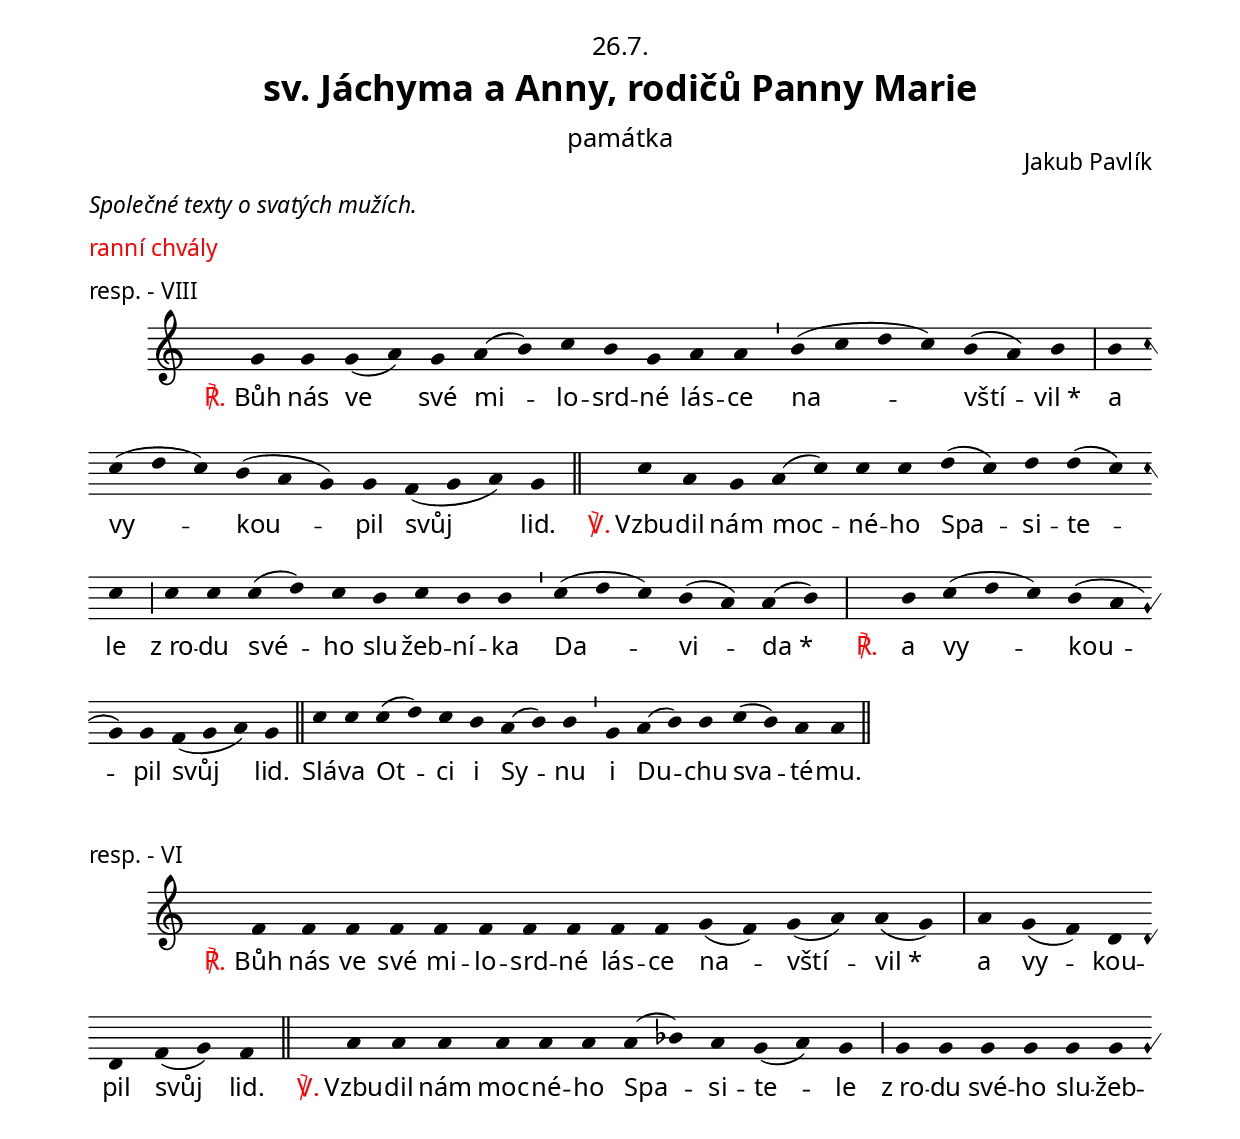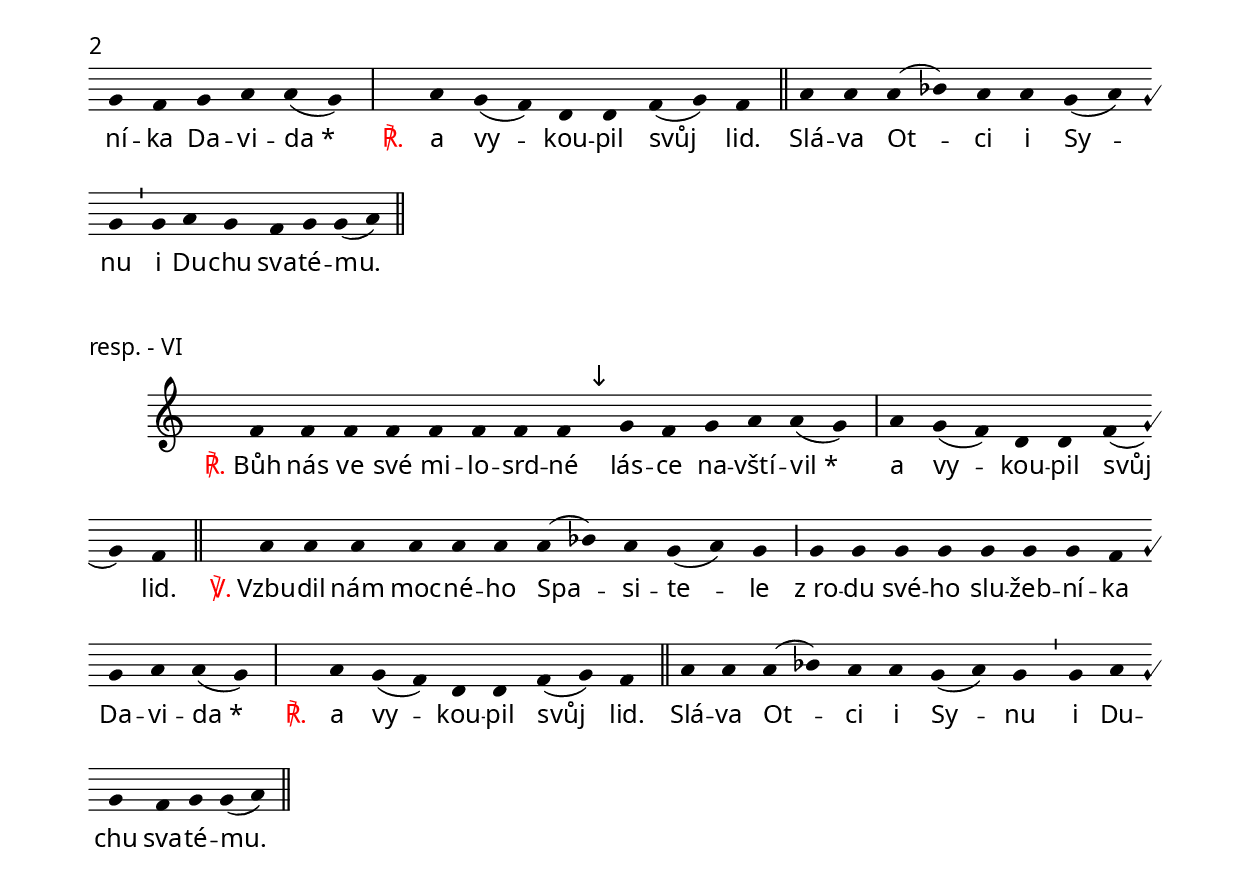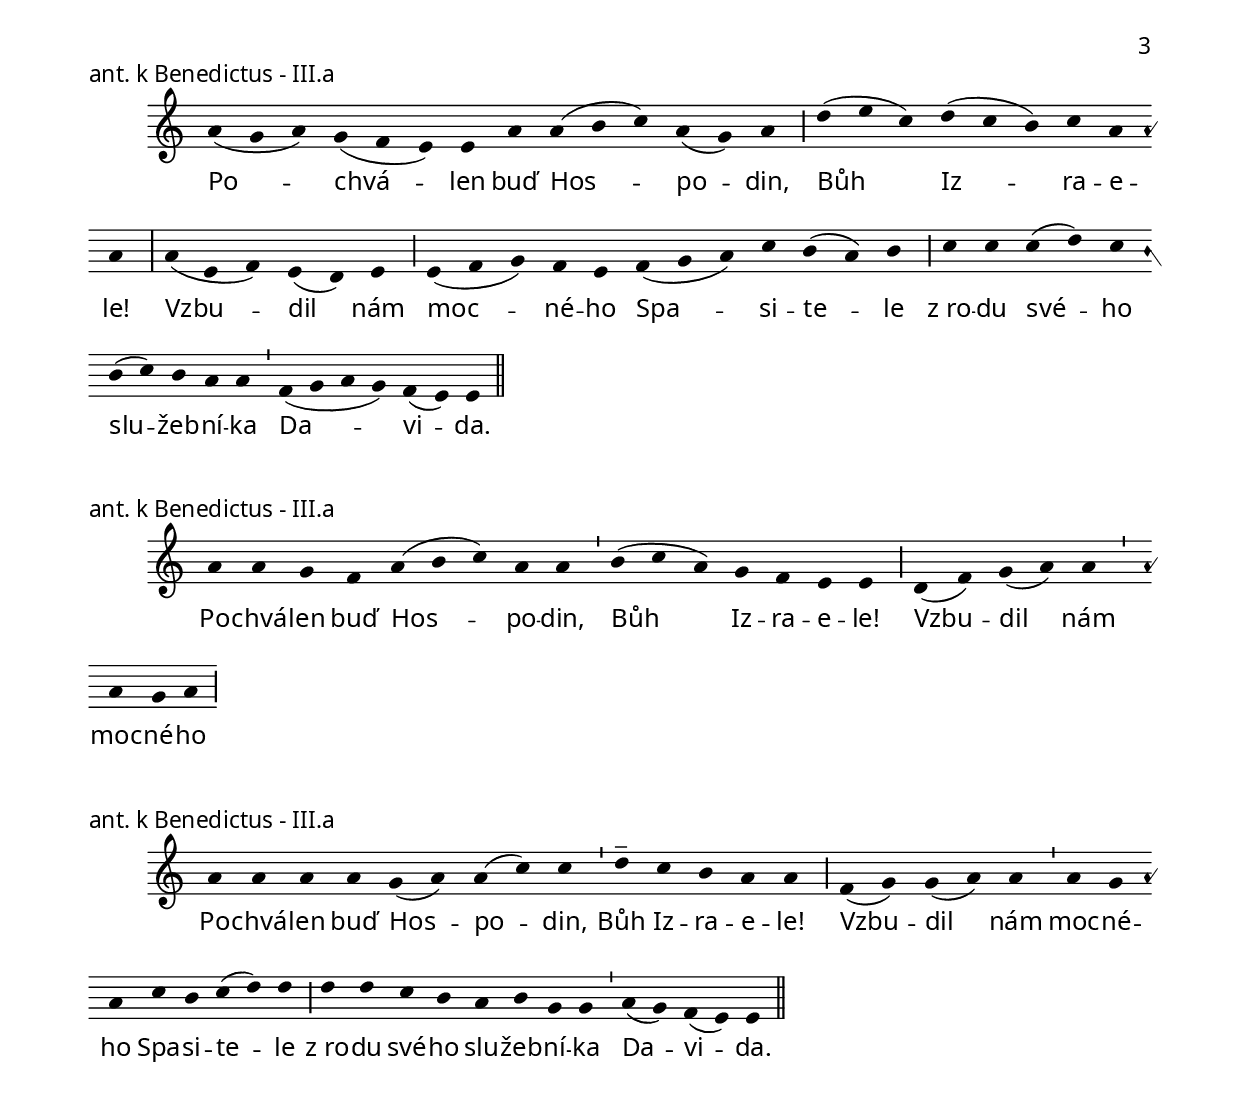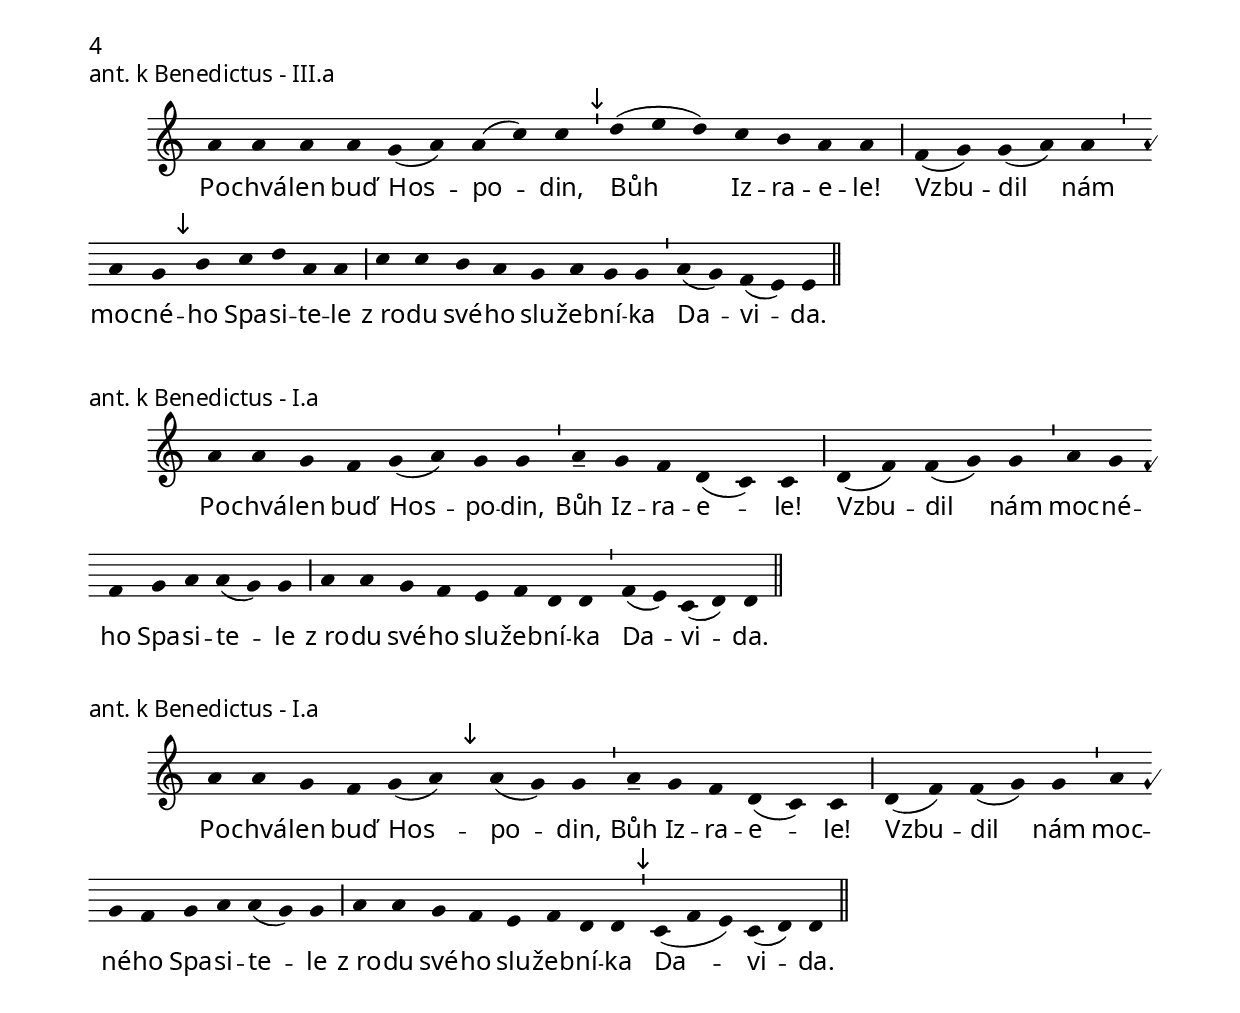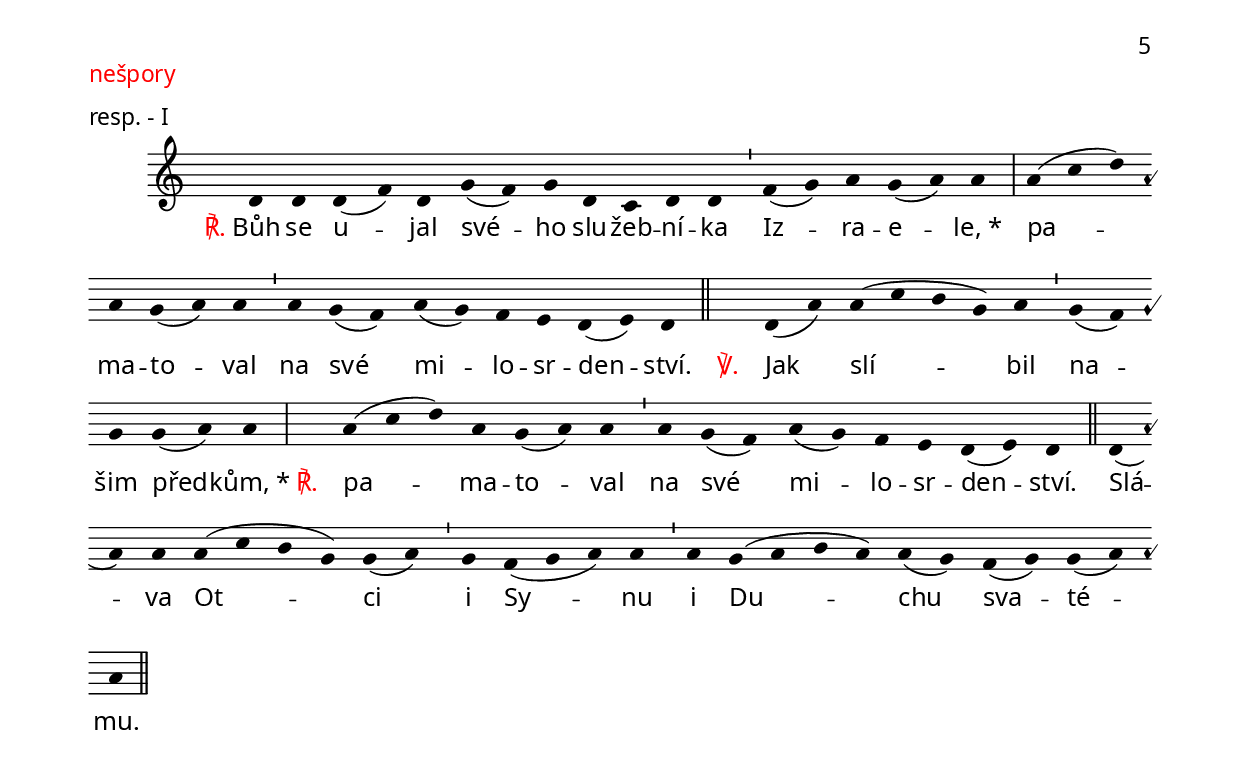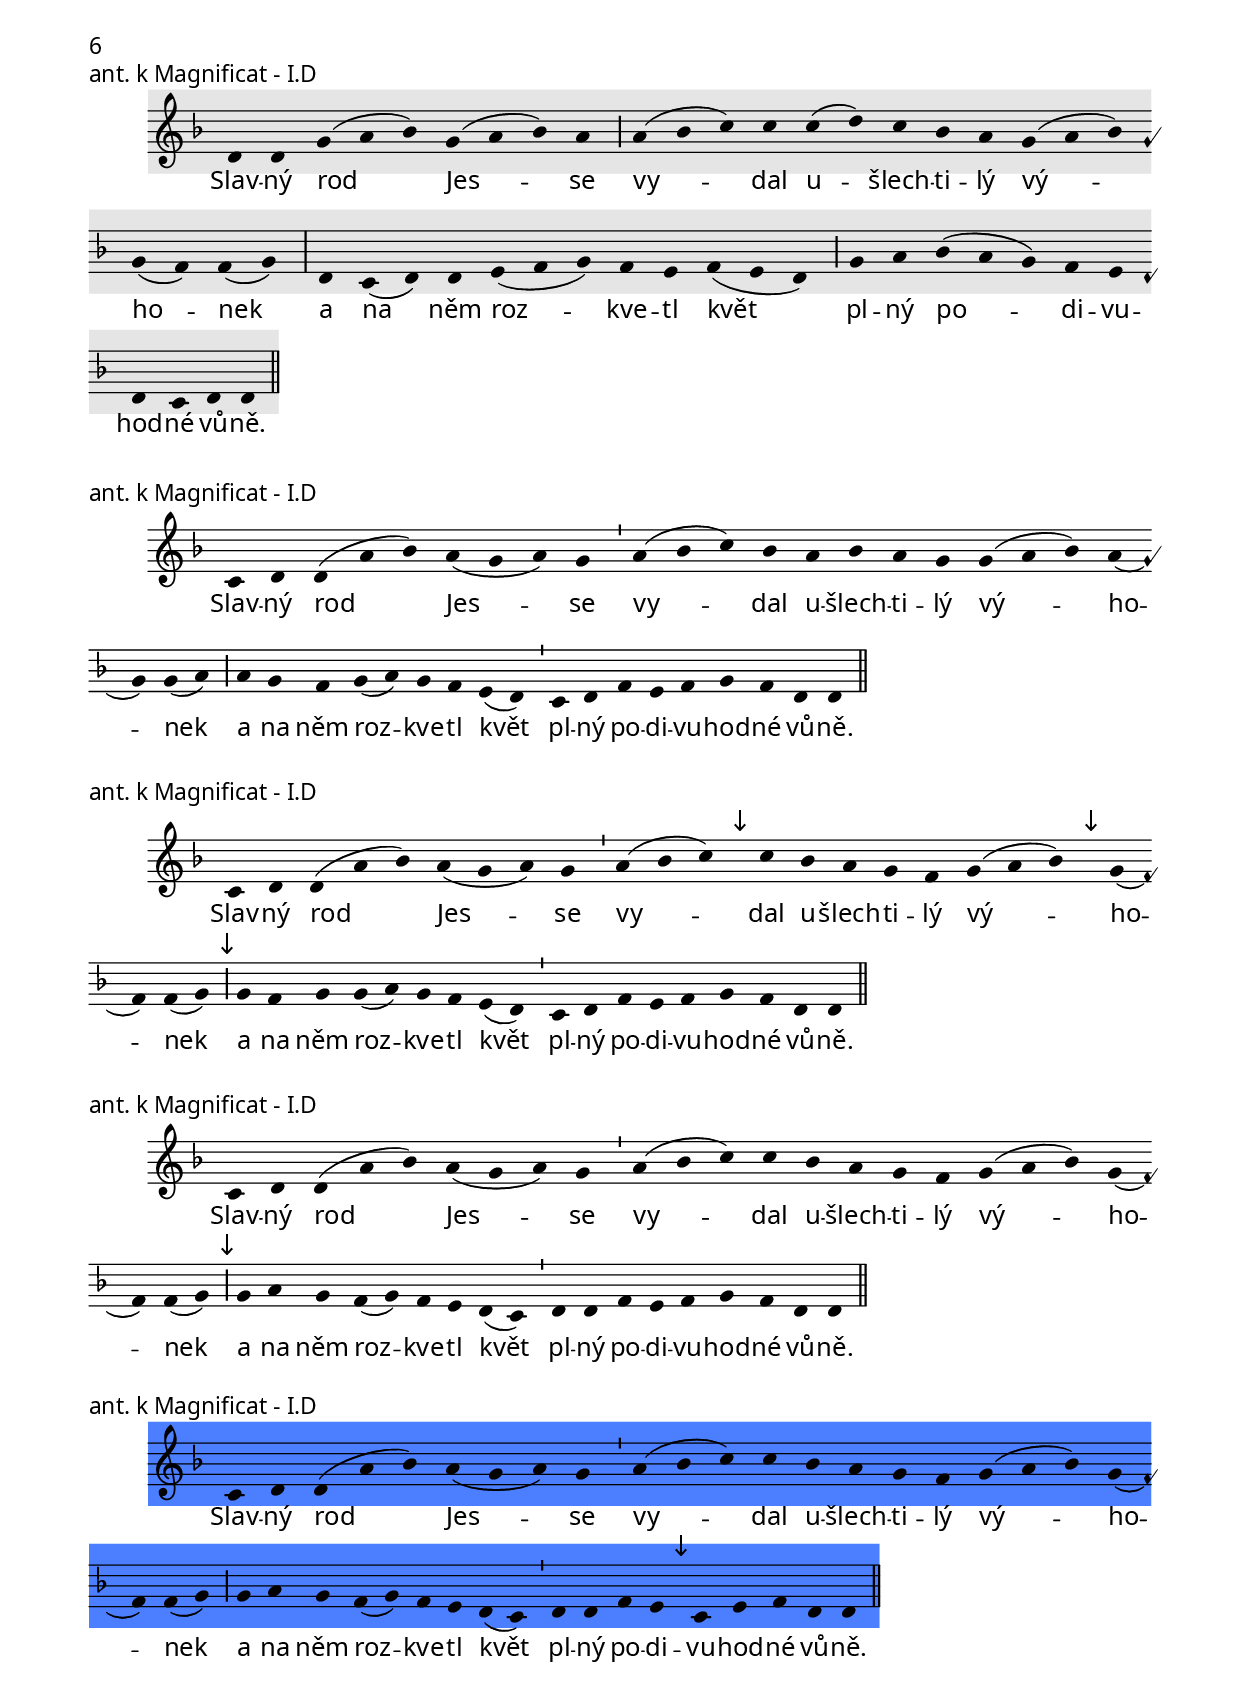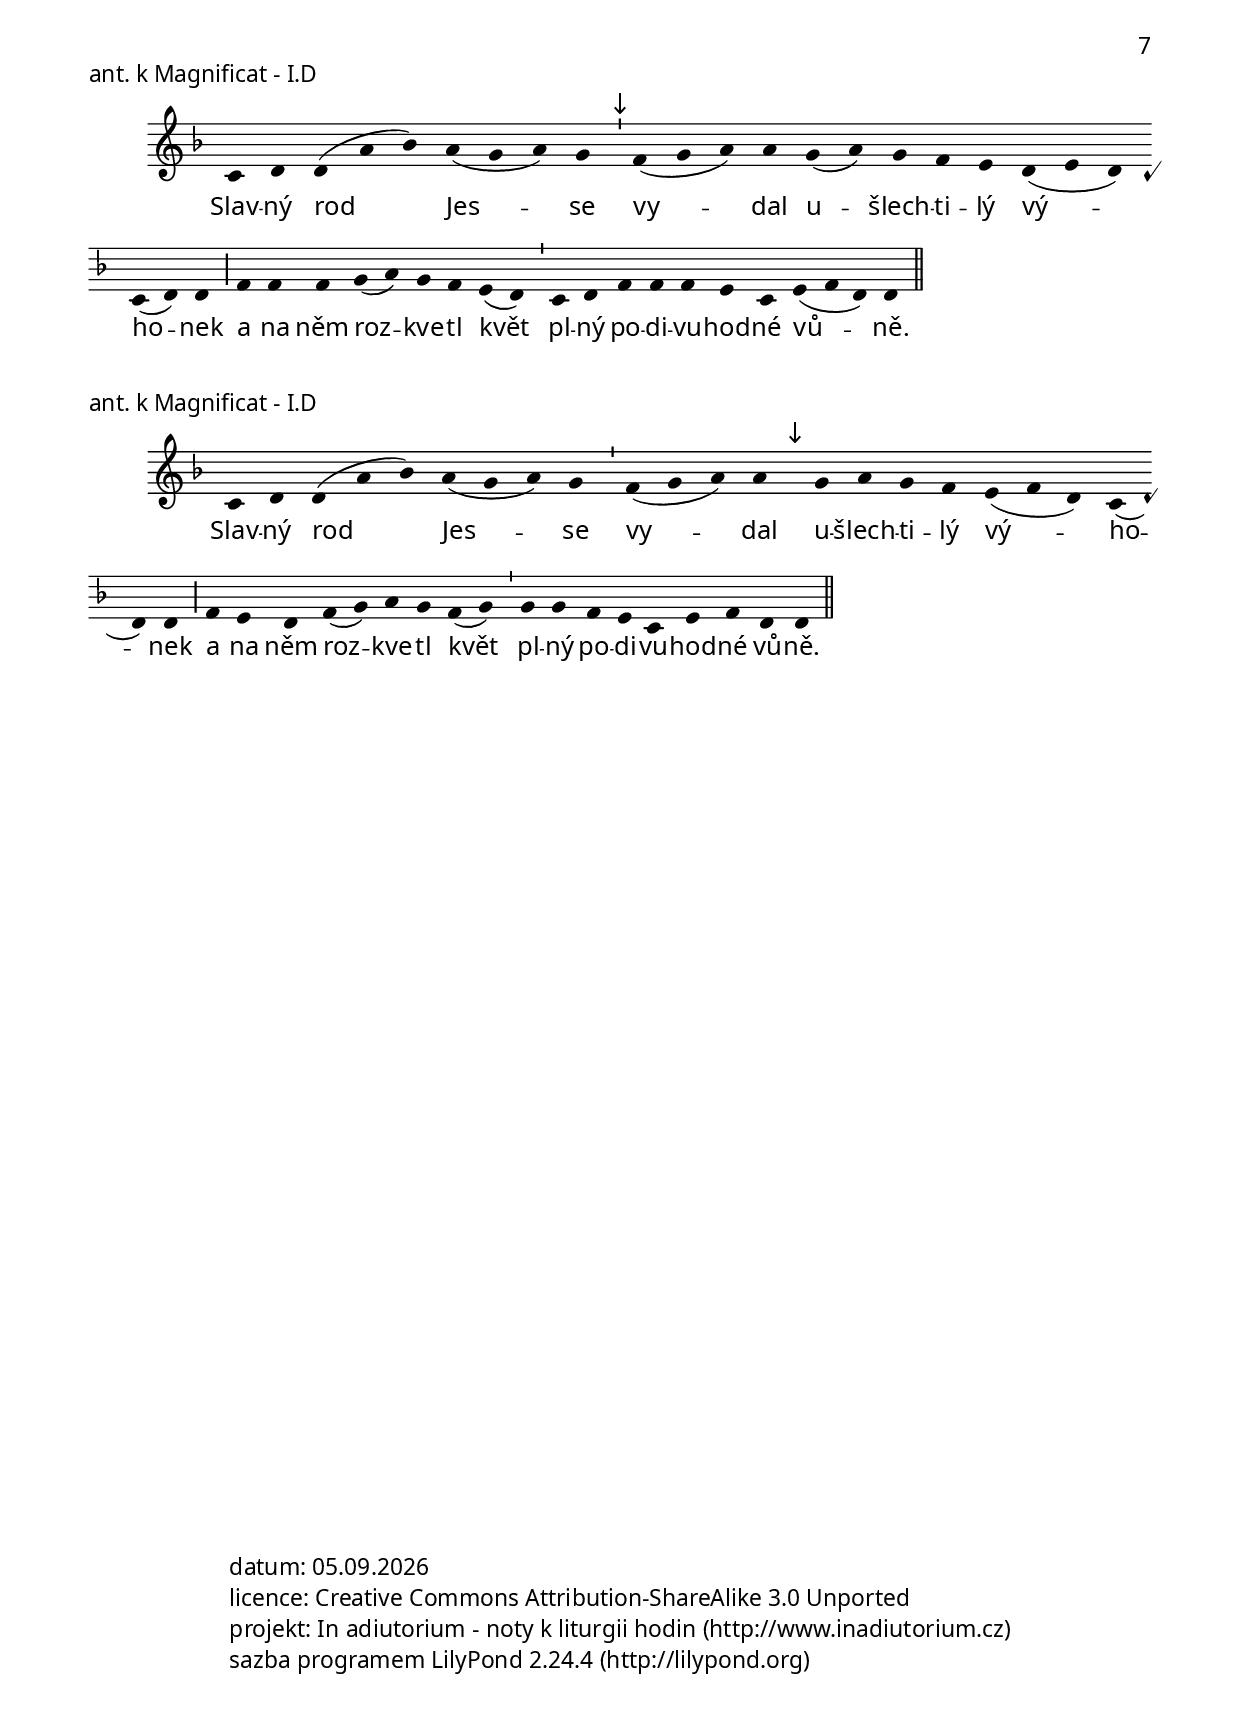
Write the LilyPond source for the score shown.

\version "2.15.40"

\include "../spolecne.ly"
\include "../dilyresponsorii.ly"

\header {
  title = \markup\titleSvatek
            "sv. Jáchyma a Anny, rodičů Panny Marie"
            památka
            26.7.
  composer = "Jakub Pavlík"
}

\markup\communia #'(#:muz)

\markup {\nadpisHodinka {"ranní chvály"}}

\score {
  \relative c'' {
    \choralniRezim

    % R
    \neviditelna g
    g4 g g( a) g a( b) c b g a a \barMin b( c d c) b( a) b \barMax
    b c( d c) b( a g) g f( g a) g \barFinalis
    % V
    \neviditelna c
    c4 a g a( c) c c d( c) d d( c) c \barMaior
    c c c( d) c b c b b \barMin c( d c) b( a) a( b) \barMax
    % R
    \neviditelna a
    b c( d c) b( a g) g f( g a) g \barFinalis
    % Slava
    c c c( d) c b a( b) b \barMin g a( b) b c( b) a a \barFinalis
  }
  \addlyrics {
    \Response Bůh nás ve své mi -- lo -- srd -- né lás -- ce na -- vští -- vil_*
    a vy -- kou -- pil svůj lid.
    \Verse Vzbu -- dil nám moc -- né -- ho Spa -- si -- te -- le
    z_ro -- du své -- ho slu -- žeb -- ní -- ka Da -- vi -- da_*
    \Response a vy -- kou -- pil svůj lid.
    \textRespDoxologie
  }
  \header {
    quid = "resp."
    modus = "VIII"
    id = "rch-r"
    piece = \markup {\sestavTitulekResp}
  }
}

\score {
  \relative c' {
    \choralniRezim

    % R
    \neviditelna f
    f4 f f f f f f f f f g( f) g( a) a( g) \barMax
    a g( f) d d f( g) f \barFinalis
    % V
    \neviditelna a
    a4 a a a a a a( bes) a g( a) g \barMaior
    g g g g g g g f g a a( g) \barMax
    % R
    \neviditelna a
    a g( f) d d f( g) f \barFinalis
    % Slava
    \respVIdoxologie \barFinalis
  }
  \addlyrics {
    \Response Bůh nás ve své mi -- lo -- srd -- né lás -- ce na -- vští -- vil_*
    a vy -- kou -- pil svůj lid.
    \Verse Vzbu -- dil nám moc -- né -- ho Spa -- si -- te -- le
    z_ro -- du své -- ho slu -- žeb -- ní -- ka Da -- vi -- da_*
    \Response a vy -- kou -- pil svůj lid.
    \textRespDoxologie
  }
  \header {
    quid = "resp."
    modus = "VI"
    id = "rch-r"
    piece = \markup {\sestavTitulekResp}
  }
}

\score {
  \relative c' {
    \choralniRezim

    % R
    \neviditelna f
    f4 f f f f f f f \mark\sipka g f g a a( g) \barMax
    a g( f) d d f( g) f \barFinalis
    % V
    \neviditelna a
    a4 a a a a a a( bes) a g( a) g \barMaior
    g g g g g g g f g a a( g) \barMax
    % R
    \neviditelna a
    a g( f) d d f( g) f \barFinalis
    % Slava
    \respVIdoxologie \barFinalis
  }
  \addlyrics {
    \Response Bůh nás ve své mi -- lo -- srd -- né lás -- ce na -- vští -- vil_*
    a vy -- kou -- pil svůj lid.
    \Verse Vzbu -- dil nám moc -- né -- ho Spa -- si -- te -- le
    z_ro -- du své -- ho slu -- žeb -- ní -- ka Da -- vi -- da_*
    \Response a vy -- kou -- pil svůj lid.
    \textRespDoxologie
  }
  \header {
    quid = "resp."
    modus = "VI"
    id = "rch-r"
    piece = \markup {\sestavTitulekResp}
  }
}

\pageBreak

\score {
  \relative c'' {
    \choralniRezim
    a4( g a) g( f e) e a a( b c) a( g) a \barMaior
    d( e c) d( c b) c a a \barMax
    a( e f) e( d) e \barMaior e( f g) f e f( g a) c b( a) b \barMaior
    c c c( d) c b( c) b a a \barMin f( g a g) f( e) e \barFinalis
  }
  \addlyrics {
    Po -- chvá -- len buď Hos -- po -- din, Bůh Iz -- ra -- e -- le!
    Vzbu -- dil nám moc -- né -- ho Spa -- si -- te -- le
    z_ro -- du své -- ho slu -- žeb -- ní -- ka Da -- vi -- da.
  }
  \header {
    quid = "ant. k Benedictus"
    modus = "III"
    differentia = "a"
    psalmus = ""
    id = "rch-aben"
    piece = \markup {\sestavTitulekBezZalmu}
  }
}

\score {
  \relative c'' {
    \choralniRezim
    a4 a g f a( b c) a a \barMin
    b( c a) g f e e \barMaior
    d( f) g( a) a \barMin a g a  \barMaior
  }
  \addlyrics {
    Po -- chvá -- len buď Hos -- po -- din, Bůh Iz -- ra -- e -- le!
    Vzbu -- dil nám moc -- né -- ho Spa -- si -- te -- le
    z_ro -- du své -- ho slu -- žeb -- ní -- ka Da -- vi -- da.
  }
  \header {
    quid = "ant. k Benedictus"
    modus = "III"
    differentia = "a"
    psalmus = ""
    id = "rch-aben"
    piece = \markup {\sestavTitulekBezZalmu}
  }
}

\score {
  \relative c'' {
    \choralniRezim
    a4 a a a g( a) a( c) c \barMin
    d-- c b a a \barMaior
    f( g) g( a) a \barMin
    a g a c b c( d) d \barMaior
    d d c b a b g g \barMin
    a( g) f( e) e \barFinalis
  }
  \addlyrics {
    Po -- chvá -- len buď Hos -- po -- din,
    Bůh Iz -- ra -- e -- le!
    Vzbu -- dil nám
    moc -- né -- ho Spa -- si -- te -- le
    z_ro -- du své -- ho slu -- žeb -- ní -- ka
    Da -- vi -- da.
  }
  \header {
    quid = "ant. k Benedictus"
    modus = "III"
    differentia = "a"
    psalmus = ""
    id = "rch-aben"
    piece = \markup {\sestavTitulekBezZalmu}
  }
}

\score {
  \relative c'' {
    \choralniRezim
    a4 a a a g( a) a( c) c \barMin
    \mark\sipka d( e d) c b a a \barMaior
    f( g) g( a) a \barMin
    a g \mark\sipka b c d a a \barMaior
    c c b a g a g g \barMin
    a( g) f( e) e \barFinalis
  }
  \addlyrics {
    Po -- chvá -- len buď Hos -- po -- din,
    Bůh Iz -- ra -- e -- le!
    Vzbu -- dil nám
    moc -- né -- ho Spa -- si -- te -- le
    z_ro -- du své -- ho slu -- žeb -- ní -- ka
    Da -- vi -- da.
  }
  \header {
    quid = "ant. k Benedictus"
    modus = "III"
    differentia = "a"
    psalmus = ""
    id = "rch-aben"
    piece = \markup {\sestavTitulekBezZalmu}
  }
}

\score {
  \relative c'' {
    \choralniRezim
    a4 a g f g( a) g g \barMin
    a-- g f d( c) c \barMaior
    d( f) f( g) g \barMin
    a g f g a a( g) g \barMaior
    a a g f e f d d \barMin
    f( e) c( d) d \barFinalis
  }
  \addlyrics {
    Po -- chvá -- len buď Hos -- po -- din,
    Bůh Iz -- ra -- e -- le!
    Vzbu -- dil nám
    moc -- né -- ho Spa -- si -- te -- le
    z_ro -- du své -- ho slu -- žeb -- ní -- ka
    Da -- vi -- da.
  }
  \header {
    quid = "ant. k Benedictus"
    modus = "I"
    differentia = "a"
    psalmus = ""
    id = "rch-aben"
    piece = \markup {\sestavTitulekBezZalmu}
  }
}

\score {
  \relative c'' {
    \choralniRezim
    a4 a g f g( a) \mark\sipka a( g) g \barMin
    a-- g f d( c) c \barMaior
    d( f) f( g) g \barMin
    a g f g a a( g) g \barMaior
    a a g f e f d d \barMin
    \mark\sipka c( f e) c( d) d \barFinalis
  }
  \addlyrics {
    Po -- chvá -- len buď Hos -- po -- din,
    Bůh Iz -- ra -- e -- le!
    Vzbu -- dil nám
    moc -- né -- ho Spa -- si -- te -- le
    z_ro -- du své -- ho slu -- žeb -- ní -- ka
    Da -- vi -- da.
  }
  \header {
    quid = "ant. k Benedictus"
    modus = "I"
    differentia = "a"
    psalmus = ""
    id = "rch-aben"
    piece = \markup {\sestavTitulekBezZalmu}
  }
}

\pageBreak

\markup {\nadpisHodinka {"nešpory"}}

\score {
  \relative c' {
    \choralniRezim

    % R
    \neviditelna d
    d4 d d( f) d g( f) g d c d d \barMin f( g) a g( a) a \barMax
    a( c d) a g( a) a \barMin a g( f) a( g) f e d( e) d \barFinalis
    % V
    \neviditelna a
    d4( a') a( c b g) a \barMin g( f) g g( a) a \barMax
    % R
    \neviditelna a
    a( c d) a g( a) a \barMin a g( f) a( g) f e d( e) d \barFinalis
    % Slava
    d( a') a a( c b g) g( a) \barMin g f( g a) a \barMin a g( a b a) a( g) f( g) g( a) a \barFinalis
  }
  \addlyrics {
    \Response Bůh se u -- jal své -- ho slu -- žeb -- ní -- ka Iz -- ra -- e -- le,_*
    pa -- ma -- to -- val na své mi -- lo -- sr -- den -- ství.
    \Verse Jak slí -- bil na -- šim před -- kům,_*
    \Response pa -- ma -- to -- val na své mi -- lo -- sr -- den -- ství.
    \textRespDoxologie
  }
  \header {
    quid = "resp."
    modus = "I"
    id = "ne-r"
    piece = \markup {\sestavTitulekResp}
  }
}

\pageBreak

\score {
  \relative c' {
    \zvyraznovacSedy
    \choralniRezim
    \key f \major
    d4 d g( a bes) g( a bes) a \barMaior
    a( bes c) c c( d) c bes a g( a bes) g( f) f( g) \barMax
    d c( d) d e( f g) f e f( e d) \barMaior
    g a bes( a g) f e d c d d \barFinalis
  }
  \addlyrics {
    Slav -- ný rod Jes -- se
    vy -- dal u -- šlech -- ti -- lý vý -- ho -- nek
    a na něm roz -- kve -- tl květ
    pl -- ný po -- di -- vu -- hod -- né vů -- ně.
  }
  \header {
    quid = "ant. k Magnificat"
    modus = "I"
    differentia = "D"
    psalmus = ""
    id = "ne-amag"
    piece = \markup {\sestavTitulekBezZalmu}
  }
}

\score {
  \relative c' {
    \choralniRezim
    \key f \major
    c4 d d( a' bes) a( g a) g \barMin
    a( bes c) bes a bes a g g( a bes) a( g) g( a) \barMaior
    a g f g( a) g f e( d) \barMin
    c d f e f g f d d \barFinalis
  }
  \addlyrics {
    Slav -- ný rod Jes -- se
    vy -- dal u -- šlech -- ti -- lý vý -- ho -- nek
    a na něm roz -- kve -- tl květ
    pl -- ný po -- di -- vu -- hod -- né vů -- ně.
  }
  \header {
    quid = "ant. k Magnificat"
    modus = "I"
    differentia = "D"
    psalmus = ""
    id = "ne-amag"
    piece = \markup {\sestavTitulekBezZalmu}
  }
}

\score {
  \relative c' {
    \choralniRezim
    \key f \major
    c4 d d( a' bes) a( g a) g \barMin
    a( bes c) \mark\sipka c bes a g f g( a bes) \mark\sipka g( f) f( g) \barMaior
    \mark\sipka g f g g( a) g f e( d) \barMin
    c d f e f g f d d \barFinalis
  }
  \addlyrics {
    Slav -- ný rod Jes -- se
    vy -- dal u -- šlech -- ti -- lý vý -- ho -- nek
    a na něm roz -- kve -- tl květ
    pl -- ný po -- di -- vu -- hod -- né vů -- ně.
  }
  \header {
    quid = "ant. k Magnificat"
    modus = "I"
    differentia = "D"
    psalmus = ""
    id = "ne-amag"
    piece = \markup {\sestavTitulekBezZalmu}
  }
}

\score {
  \relative c' {
    \choralniRezim
    \key f \major
    c4 d d( a' bes) a( g a) g \barMin
    a( bes c) c bes a g f g( a bes) g( f) f( g) \barMaior
    \mark\sipka g a g f( g) f e d( c) \barMin
    d d f e f g f d d \barFinalis
  }
  \addlyrics {
    Slav -- ný rod Jes -- se
    vy -- dal u -- šlech -- ti -- lý vý -- ho -- nek
    a na něm roz -- kve -- tl květ
    pl -- ný po -- di -- vu -- hod -- né vů -- ně.
  }
  \header {
    quid = "ant. k Magnificat"
    modus = "I"
    differentia = "D"
    psalmus = ""
    id = "ne-amag"
    piece = \markup {\sestavTitulekBezZalmu}
  }
}

\score {
  \relative c' {
    \zvyraznovacModry
    \choralniRezim
    \key f \major
    c4 d d( a' bes) a( g a) g \barMin
    a( bes c) c bes a g f g( a bes) g( f) f( g) \barMaior
    g a g f( g) f e d( c) \barMin
    d d f e \mark\sipka c e f d d \barFinalis
  }
  \addlyrics {
    Slav -- ný rod Jes -- se
    vy -- dal u -- šlech -- ti -- lý vý -- ho -- nek
    a na něm roz -- kve -- tl květ
    pl -- ný po -- di -- vu -- hod -- né vů -- ně.
  }
  \header {
    quid = "ant. k Magnificat"
    modus = "I"
    differentia = "D"
    psalmus = ""
    id = "ne-amag"
    piece = \markup {\sestavTitulekBezZalmu}
  }
}

\score {
  \relative c' {
    \choralniRezim
    \key f \major
    c4 d d( a' bes) a( g a) g \barMin
    \mark\sipka f( g a) a g( a) g f e d( e d) c( d) d \barMaior
    f f f g( a) g f e( d) \barMin
    c d f f f e c e( f d) d \barFinalis
  }
  \addlyrics {
    Slav -- ný rod Jes -- se
    vy -- dal u -- šlech -- ti -- lý vý -- ho -- nek
    a na něm roz -- kve -- tl květ
    pl -- ný po -- di -- vu -- hod -- né vů -- ně.
  }
  \header {
    quid = "ant. k Magnificat"
    modus = "I"
    differentia = "D"
    psalmus = ""
    id = "ne-amag"
    piece = \markup {\sestavTitulekBezZalmu}
  }
}

\score {
  \relative c' {
    \choralniRezim
    \key f \major
    c4 d d( a' bes) a( g a) g \barMin
    f( g a) a \mark\sipka g a g f e( f d) c( d) d \barMaior
    f e d f( g) a g f( g) \barMin
    g g f e c e f d d \barFinalis
  }
  \addlyrics {
    Slav -- ný rod Jes -- se
    vy -- dal u -- šlech -- ti -- lý vý -- ho -- nek
    a na něm roz -- kve -- tl květ
    pl -- ný po -- di -- vu -- hod -- né vů -- ně.
  }
  \header {
    quid = "ant. k Magnificat"
    modus = "I"
    differentia = "D"
    psalmus = ""
    id = "ne-amag"
    piece = \markup {\sestavTitulekBezZalmu}
  }
}